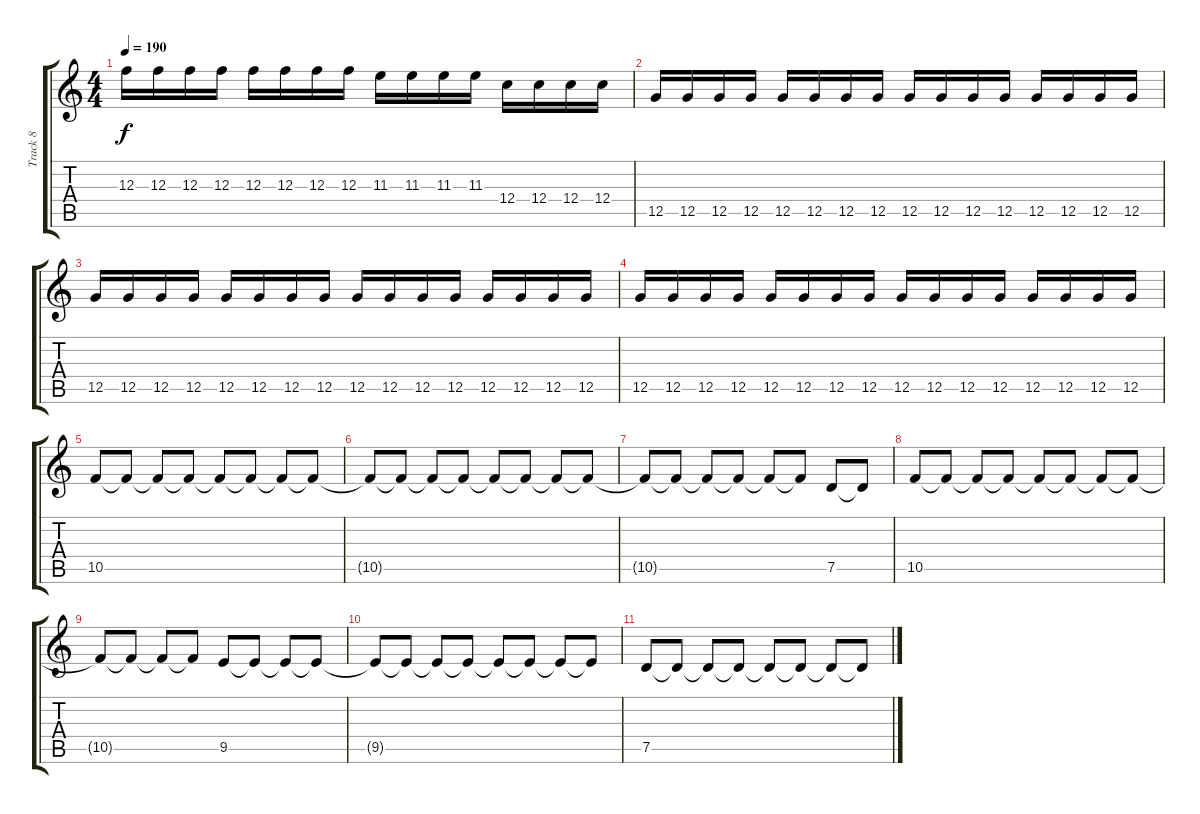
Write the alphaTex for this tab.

\track ("Track 8" "Track 8") {instrument distortionguitar}
\staff {score tabs}
\tuning (D4 A3 F3 C3 G2 C2) {hide}
\ts (4 4)
\tempo 190
\clef g2
\ks c
12.3.16{dy f} 12.3.16 12.3.16 12.3.16 12.3.16 12.3.16 12.3.16 12.3.16 11.3.16 11.3.16 11.3.16 11.3.16 12.4.16 12.4.16 12.4.16 12.4.16 |
12.5.16 12.5.16 12.5.16 12.5.16 12.5.16 12.5.16 12.5.16 12.5.16 12.5.16 12.5.16 12.5.16 12.5.16 12.5.16 12.5.16 12.5.16 12.5.16 |
12.5.16 12.5.16 12.5.16 12.5.16 12.5.16 12.5.16 12.5.16 12.5.16 12.5.16 12.5.16 12.5.16 12.5.16 12.5.16 12.5.16 12.5.16 12.5.16 |
12.5.16 12.5.16 12.5.16 12.5.16 12.5.16 12.5.16 12.5.16 12.5.16 12.5.16 12.5.16 12.5.16 12.5.16 12.5.16 12.5.16 12.5.16 12.5.16 |
10.5.8 10.5{t}.8 10.5{t}.8 10.5{t}.8 10.5{t}.8 10.5{t}.8 10.5{t}.8 10.5{t}.8 |
10.5{t}.8 10.5{t}.8 10.5{t}.8 10.5{t}.8 10.5{t}.8 10.5{t}.8 10.5{t}.8 10.5{t}.8 |
10.5{t}.8 10.5{t}.8 10.5{t}.8 10.5{t}.8 10.5{t}.8 10.5{t}.8 7.5.8 7.5{t}.8 |
10.5.8 10.5{t}.8 10.5{t}.8 10.5{t}.8 10.5{t}.8 10.5{t}.8 10.5{t}.8 10.5{t}.8 |
10.5{t}.8 10.5{t}.8 10.5{t}.8 10.5{t}.8 9.5.8 9.5{t}.8 9.5{t}.8 9.5{t}.8 |
9.5{t}.8 9.5{t}.8 9.5{t}.8 9.5{t}.8 9.5{t}.8 9.5{t}.8 9.5{t}.8 9.5{t}.8 |
7.5.8 7.5{t}.8 7.5{t}.8 7.5{t}.8 7.5{t}.8 7.5{t}.8 7.5{t}.8 7.5{t}.8
